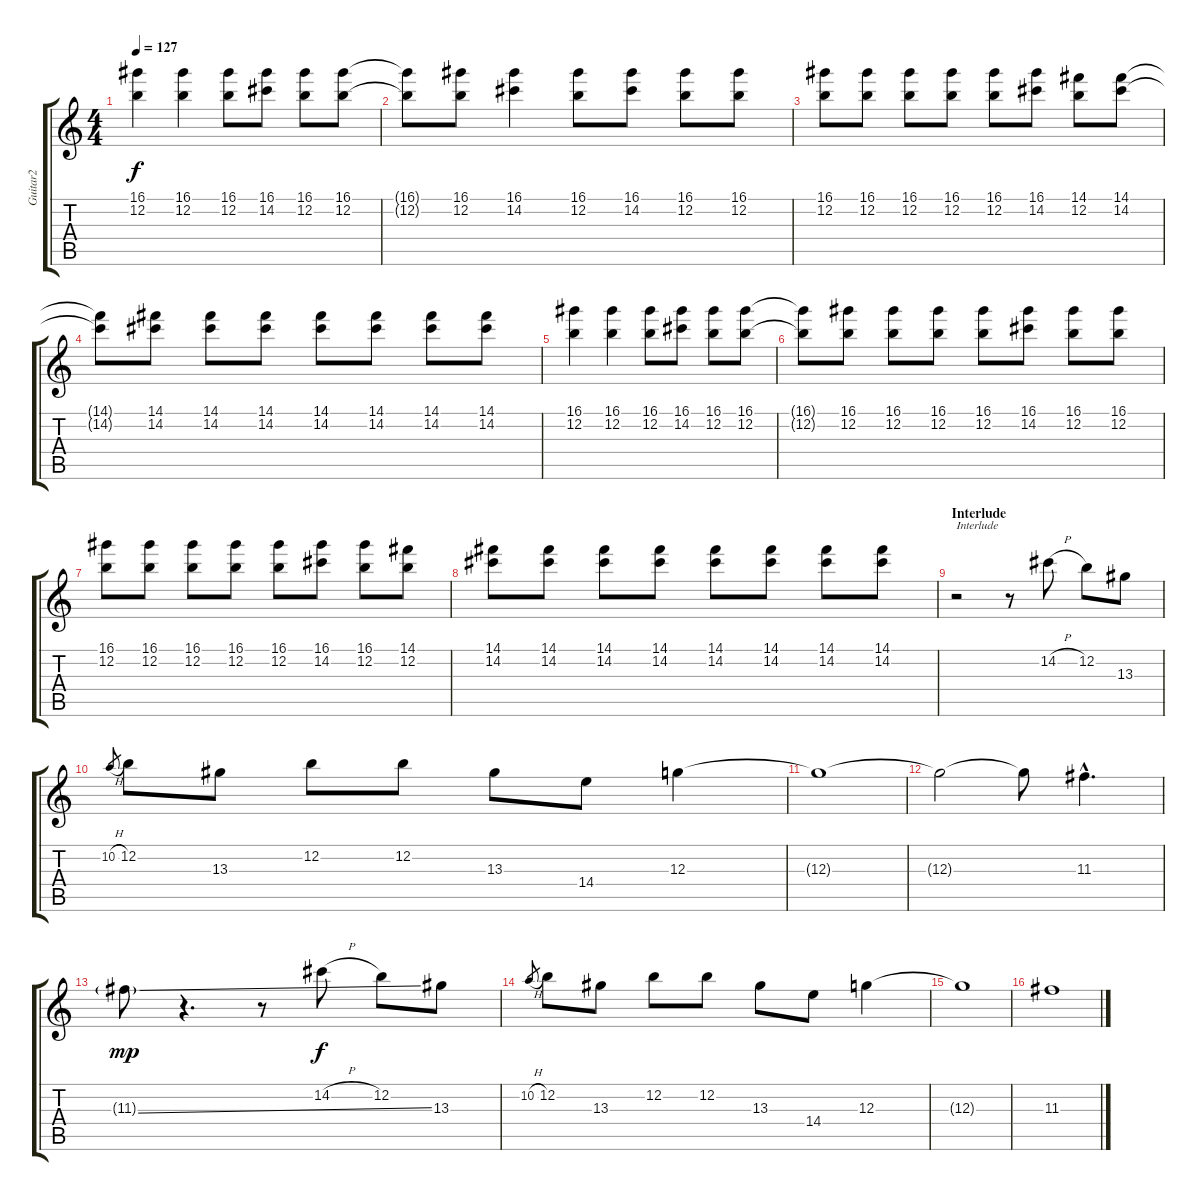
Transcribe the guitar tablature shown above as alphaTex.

\track ("Guitar2" "Guitar2") {instrument distortionguitar}
\staff {score tabs}
\tuning (E4 B3 G3 D3 A2 E2) {hide}
\ts (4 4)
\tempo 127
\clef g2
\ks c
(16.1 12.2).4{dy f} (16.1 12.2).4 (16.1 12.2).8 (16.1 14.2).8 (16.1 12.2).8 (16.1 12.2).8 |
(16.1{t} 12.2{t}).8 (16.1 12.2).8 (16.1 14.2).4 (16.1 12.2).8 (16.1 14.2).8 (16.1 12.2).8 (16.1 12.2).8 |
(16.1 12.2).8 (16.1 12.2).8 (16.1 12.2).8 (16.1 12.2).8 (16.1 12.2).8 (16.1 14.2).8 (14.1 12.2).8 (14.1 14.2).8 |
(14.1{t} 14.2{t}).8 (14.1 14.2).8 (14.1 14.2).8 (14.1 14.2).8 (14.1 14.2).8 (14.1 14.2).8 (14.1 14.2).8 (14.1 14.2).8 |
(16.1 12.2).4 (16.1 12.2).4 (16.1 12.2).8 (16.1 14.2).8 (16.1 12.2).8 (16.1 12.2).8 |
(16.1{t} 12.2{t}).8 (16.1 12.2).8 (16.1 12.2).8 (16.1 12.2).8 (16.1 12.2).8 (16.1 14.2).8 (16.1 12.2).8 (16.1 12.2).8 |
(16.1 12.2).8 (16.1 12.2).8 (16.1 12.2).8 (16.1 12.2).8 (16.1 12.2).8 (16.1 14.2).8 (16.1 12.2).8 (14.1 12.2).8 |
(14.1 14.2).8 (14.1 14.2).8 (14.1 14.2).8 (14.1 14.2).8 (14.1 14.2).8 (14.1 14.2).8 (14.1 14.2).8 (14.1 14.2).8 |
\section ("" "Interlude")
r.2{txt "Interlude"} r.8 14.2{h}.8 12.2.8 13.3.8 |
10.2{h}.8{gr} 12.2.8 13.3.8 12.2.8 12.2.8 13.3.8 14.4.8 12.3.4 |
12.3{t}.1 |
12.3{t}.2 12.3{t}.8 11.3{hac}.4{d} |
11.3{ss g}.8{dy mp} r.4{d} r.8 14.2{h}.8{dy f} 12.2.8 13.3.8 |
10.2{h}.8{gr} 12.2.8 13.3.8 12.2.8 12.2.8 13.3.8 14.4.8 12.3.4 |
12.3{t}.1 |
11.3.1
